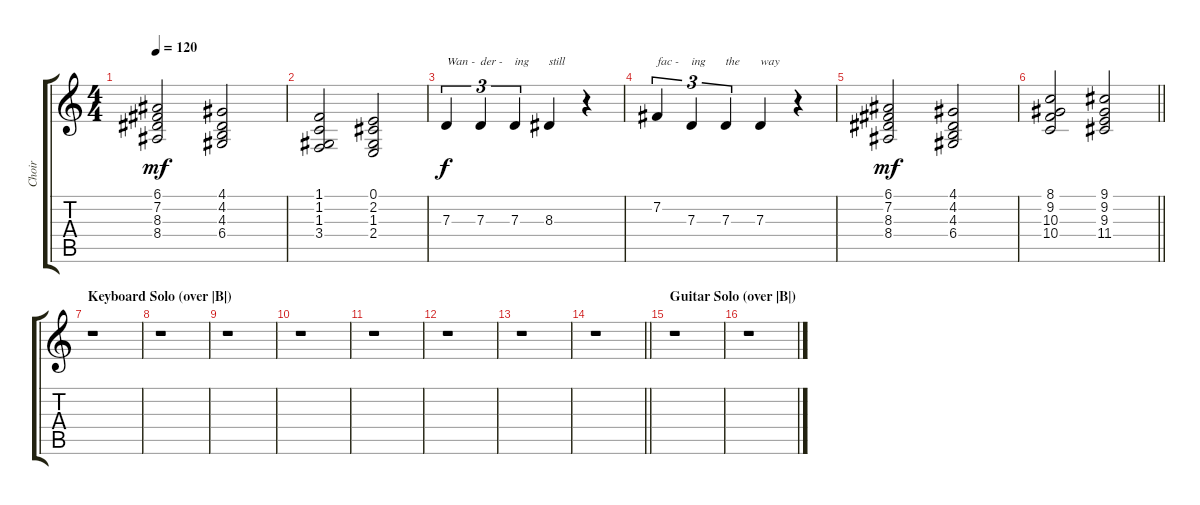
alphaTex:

\track ("Choir" "Choir") {instrument choiraahs}
\staff {score tabs}
\tuning (E4 B3 G3 D3 A2 E2) {hide}
\ts (4 4)
\tempo 120
\clef g2
\ks c
(6.1 7.2 8.3 8.4).2{dy mf balance 6} (4.1 4.2 4.3 6.4).2 |
(1.1 1.2 1.3 3.4).2 (0.1 2.2 1.3 2.4).2 |
7.3.4{tu (3 2) txt "Wan -" dy f balance 8} 7.3.4{tu (3 2) txt "der -"} 7.3.4{tu (3 2) txt "ing"} 8.3.4{txt "still"} r.4 |
7.2.4{tu (3 2) txt "fac -"} 7.3.4{tu (3 2) txt "ing"} 7.3.4{tu (3 2) txt "the"} 7.3.4{txt "way"} r.4 |
(6.1 7.2 8.3 8.4).2{dy mf balance 6} (4.1 4.2 4.3 6.4).2 |
\barLineRight lightlight
(8.1 9.2 10.3 10.4).2 (9.1 9.2 9.3 11.4).2 |
\section ("" "Keyboard Solo (over |B|)")
r.1 |
r.1 |
r.1 |
r.1 |
r.1 |
r.1 |
r.1 |
\barLineRight lightlight
r.1 |
\section ("" "Guitar Solo (over |B|)")
r.1 |
r.1
